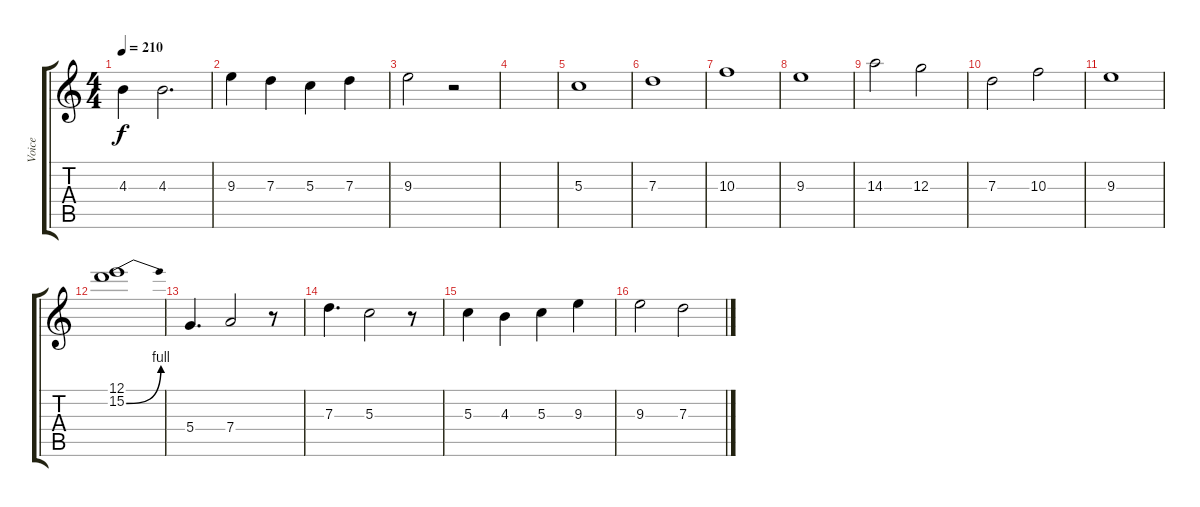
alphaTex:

\track ("Voice" "Voice") {instrument distortionguitar}
\staff {score tabs}
\tuning (E4 B3 G3 D3 A2 E2) {hide}
\ts (4 4)
\tempo 210
\clef g2
\ks c
4.3.4{dy f} 4.3.2{d} |
9.3.4 7.3.4 5.3.4 7.3.4 |
9.3.2 r.2 |
|
5.3.1 |
7.3.1 |
10.3.1 |
9.3.1 |
14.3.2 12.3.2 |
7.3.2 10.3.2 |
9.3.1 |
(12.1 15.2{be (bend 0 0 60 4)}).1 |
5.4.4{d} 7.4.2 r.8 |
7.3.4{d} 5.3.2 r.8 |
5.3.4 4.3.4 5.3.4 9.3.4 |
9.3.2 7.3.2
